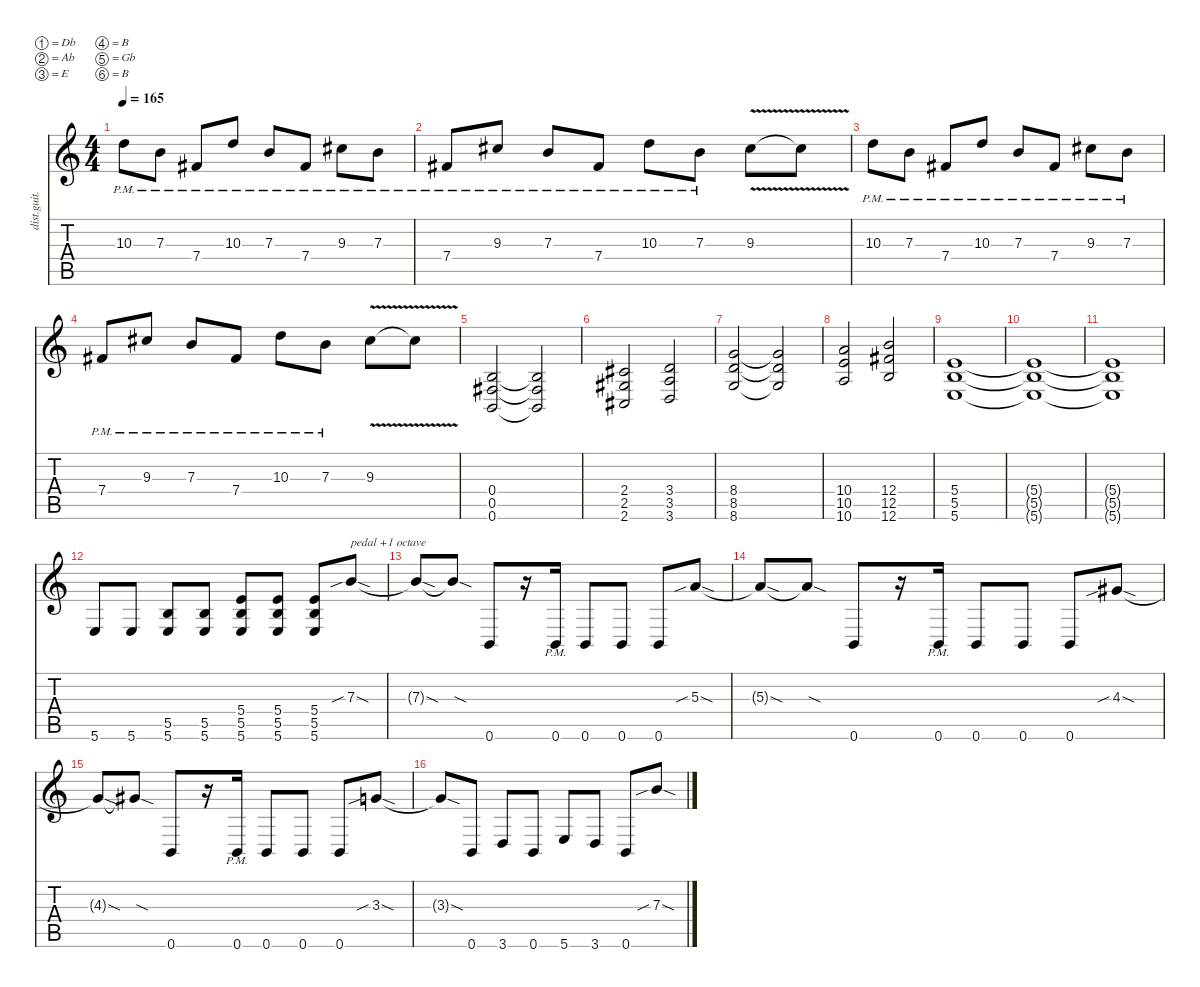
\defaultSystemsLayout 4
\hideDynamics
\bracketExtendMode nobrackets
\otherSystemsTrackNameOrientation horizontal
\track ("Distortion Guitar" "dist.guit.") {instrument distortionguitar}
\staff {score tabs}
\tuning (Db4 Ab3 E3 B2 Gb2 B1)
\ts (4 4)
\tempo 165
\clef g2
\ks c
10.3{pm}.8{dy mf instrument distortionguitar beam Down} 7.3{pm}.8{beam Down} 7.4{pm acc #}.8{beam Up} 10.3{pm}.8{beam Up} 7.3{pm}.8{beam Up} 7.4{pm acc #}.8{beam Up} 9.3{pm acc #}.8{beam Down} 7.3{pm}.8{beam Down} |
7.4{pm acc #}.8{beam Up} 9.3{pm acc #}.8{beam Up} 7.3{pm}.8{beam Up} 7.4{pm acc #}.8{beam Up} 10.3{pm}.8{beam Down} 7.3{pm}.8{beam Down} 9.3{v acc #}.8{beam Down} 9.3{t acc #}.8{beam Down} |
10.3{pm}.8{beam Down} 7.3{pm}.8{beam Down} 7.4{pm acc #}.8{beam Up} 10.3{pm}.8{beam Up} 7.3{pm}.8{beam Up} 7.4{pm acc #}.8{beam Up} 9.3{pm acc #}.8{beam Down} 7.3{pm}.8{beam Down} |
7.4{pm acc #}.8{beam Up} 9.3{pm acc #}.8{beam Up} 7.3{pm}.8{beam Up} 7.4{pm acc #}.8{beam Up} 10.3{pm}.8{beam Down} 7.3{pm}.8{beam Down} 9.3{v acc #}.8{beam Down} 9.3{t acc #}.8{beam Down} |
(0.6 0.5{acc #} 0.4).2{beam Up} (0.6{t} 0.5{t acc #} 0.4{t}).2{beam Up} |
(2.6{acc #} 2.5{acc #} 2.4{acc #}).2{beam Up} (3.6 3.5 3.4).2{beam Up} |
(8.6 8.5 8.4).2{beam Up} (8.6{t} 8.5{t} 8.4{t}).2{beam Up} |
(10.6 10.5 10.4).2{beam Up} (12.6 12.5{acc #} 12.4).2{beam Up} |
(5.6 5.5 5.4).1{beam Up} |
(5.6{t} 5.5{t} 5.4{t}).1{beam Up} |
(5.6{t} 5.5{t} 5.4{t}).1{beam Up} |
5.6.8{beam Up} 5.6.8{beam Up} (5.5 5.6).8{beam Up} (5.6 5.5).8{beam Up} (5.4 5.5 5.6).8{beam Up} (5.6 5.5 5.4).8{beam Up} (5.4 5.5 5.6).8{beam Up} 7.3{sib sod}.8{txt "pedal +1 octave" beam Up} |
7.3{sod t}.8{beam Up} 7.3{sod t}.8{beam Up} 0.6.8{beam Up} r.16{beam Up} 0.6{pm}.16{beam Up} 0.6.8{beam Up} 0.6.8{beam Up} 0.6.8{beam Up} 5.3{sib sod}.8{beam Up} |
5.3{sod t}.8{beam Up} 5.3{sod t}.8{beam Up} 0.6.8{beam Up} r.16{beam Up} 0.6{pm}.16{beam Up} 0.6.8{beam Up} 0.6.8{beam Up} 0.6.8{beam Up} 4.3{sib sod acc #}.8{beam Up} |
4.3{sod t acc #}.8{beam Up} 4.3{sod t acc #}.8{beam Up} 0.6.8{beam Up} r.16{beam Up} 0.6{pm}.16{beam Up} 0.6.8{beam Up} 0.6.8{beam Up} 0.6.8{beam Up} 3.3{sib sod}.8{beam Up} |
3.3{sod t}.8{beam Up} 0.6.8{beam Up} 3.6.8{beam Up} 0.6.8{beam Up} 5.6.8{beam Up} 3.6.8{beam Up} 0.6.8{beam Up} 7.3{sib sod}.8{beam Up}
